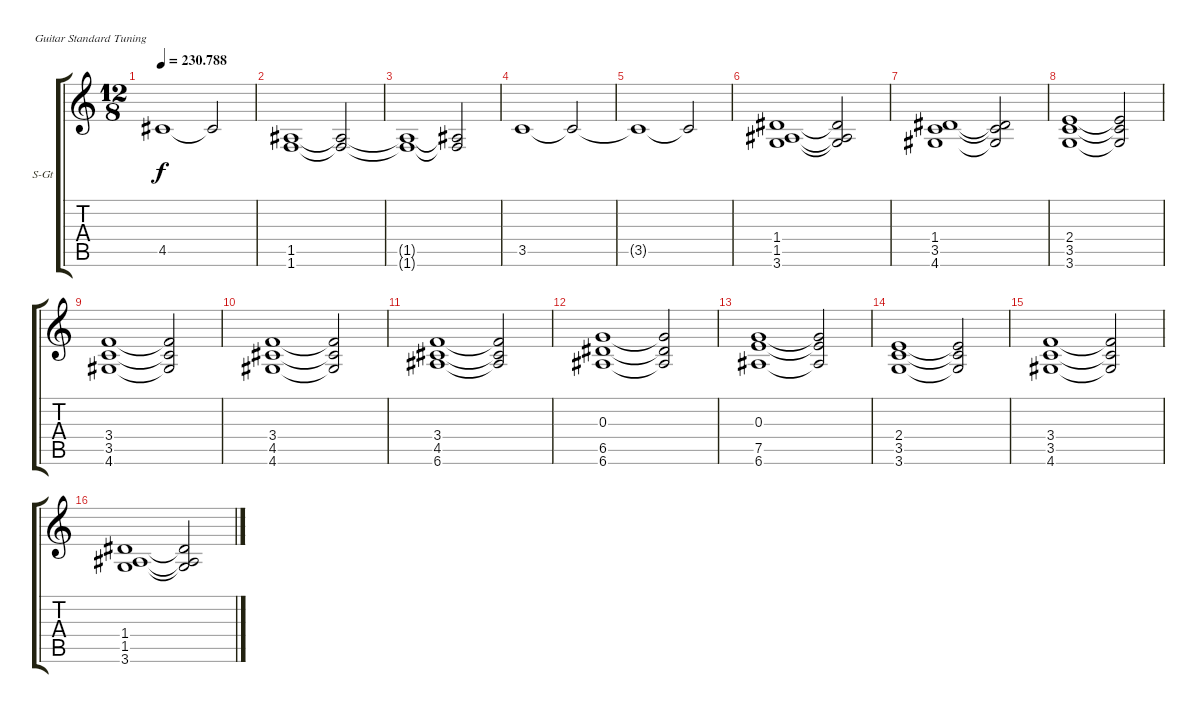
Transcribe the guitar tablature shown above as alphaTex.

\bracketExtendMode groupsimilarinstruments
\firstSystemTrackNameOrientation horizontal
\otherSystemsTrackNameOrientation horizontal
\track ("Синтезатор I" "S-Gt") {instrument choiraahs}
\staff {score tabs}
\tuning (E4 B3 G3 D3 A2 E2)
\displaytranspose 12
\ts (12 8)
\tempo
230.788
\accidentals auto
\clef g2
\ottava regular
\simile none
\ks c
4.5{t}.1{dy f} 4.5{t}.2 |
(1.5 1.6).1 (1.5{t} 1.6{t}).2 |
(1.5{t} 1.6{t}).1 (1.5{t} 1.6{t}).2 |
3.5.1 3.5{t}.2 |
3.5{t}.1 3.5{t}.2 |
(1.4 1.5 3.6).1 (1.4{t} 1.5{t} 3.6{t}).2 |
(1.4 3.5 4.6).1 (1.4{t} 3.5{t} 4.6{t}).2 |
(2.4 3.5 3.6).1 (2.4{t} 3.5{t} 3.6{t}).2 |
(3.4 3.5 4.6).1 (3.4{t} 3.5{t} 4.6{t}).2 |
(3.4 4.5 4.6).1 (3.4{t} 4.5{t} 4.6{t}).2 |
(3.4 4.5 6.6).1 (3.4{t} 4.5{t} 6.6{t}).2 |
(0.3 6.5 6.6).1 (0.3{t} 6.5{t} 6.6{t}).2 |
(0.3 7.5 6.6).1 (0.3{t} 7.5{t} 6.6{t}).2 |
(2.4 3.5 3.6).1 (2.4{t} 3.5{t} 3.6{t}).2 |
(3.4 3.5 4.6).1 (3.4{t} 3.5{t} 4.6{t}).2 |
(1.4 1.5 3.6).1 (1.4{t} 1.5{t} 3.6{t}).2
